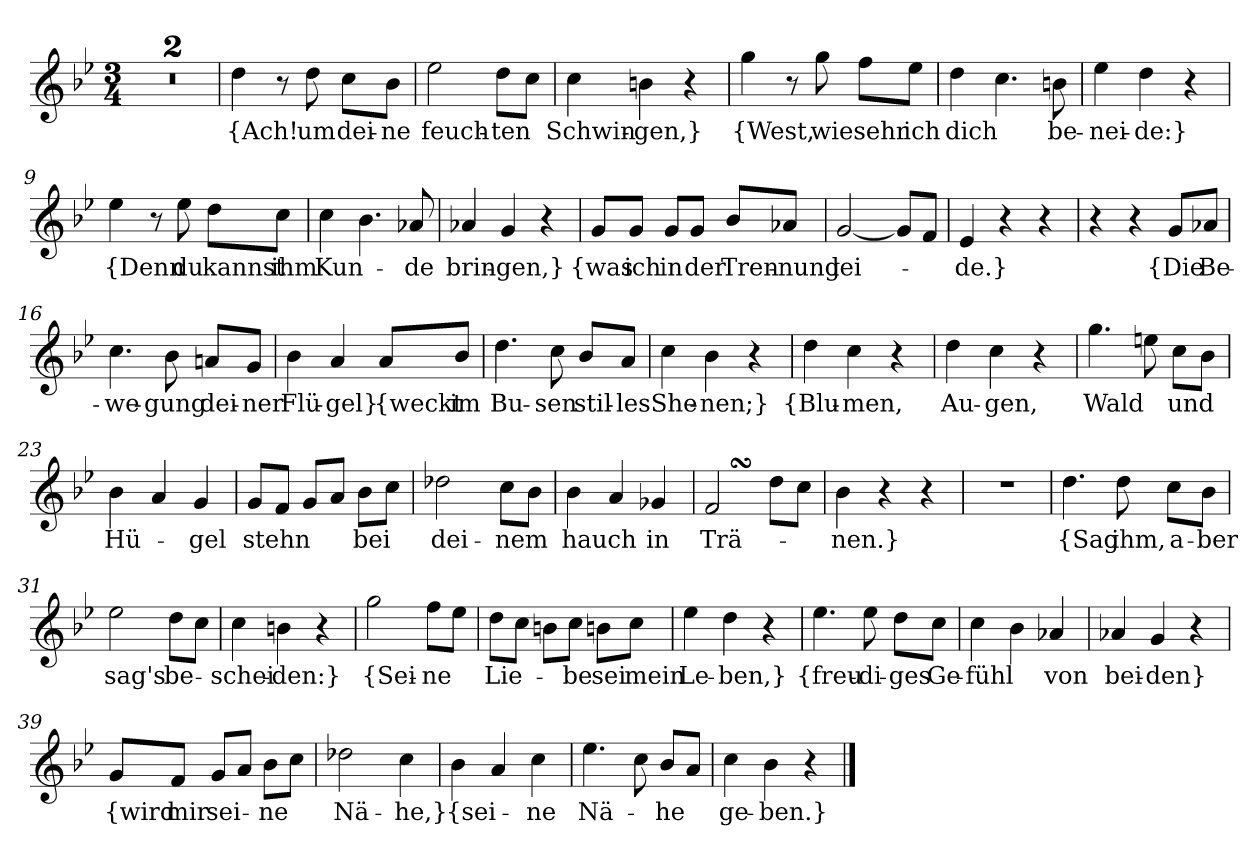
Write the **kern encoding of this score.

**kern	**text
*part1	*part1
*staff1	*staff1
*clefG2	*
*k[b-e-]	*
*M3/4	*
=1	=1
2.r	.
=2	=2
2.r	.
=3	=3
4dd	{Ach!
8r	.
8dd	um
8cc\L	dei-
8b-\J	-ne
=4	=4
2ee-	feuch-
8dd\L	-ten
8cc\J	.
=5	=5
4cc	Schwin-
4bn	-gen,}
4r	.
=6	=6
4gg	{West,
8r	.
8gg	wie
8ff\L	sehr
8ee-\J	ich
=7	=7
4dd	dich
4.cc	.
8bn	be-
=8	=8
4ee-	-nei-
4dd	-de:}
4r	.
=9	=9
4ee-	{Denn
8r	.
8ee-	du
8dd\L	kannst
8cc\J	ihm
=10	=10
4cc	Kun-
4.b-	.
8a-X	-de
=11	=11
4a-X	brin-
4g	-gen,}
4r	.
=12	=12
8g/L	{was
8g/J	ich
8g/L	in
8g/J	der
8b-/L	Tren-
8a-X/J	-nung
=13	=13
[2g	lei-
8g/L]	.
8f/J	.
=14	=14
4e-	-de.}
4r	.
4r	.
=15	=15
4r	.
4r	.
8g/L	{Die
8a-X/J	Be-
=16	=16
4.cc	-we-
8b-	-gung
8an/L	dei-
8g/J	-ner
=17	=17
4b-	Flü-
4a	-gel}
8a/L	{weckt
8b-/J	im
=18	=18
4.dd	Bu-
8cc	-sen
8b-/L	stil-
8a/J	-les
=19	=19
4cc	She-
4b-	-nen;}
4r	.
=20	=20
4dd	{Blu-
4cc	-men,
4r	.
=21	=21
4dd	Au-
4cc	-gen,
4r	.
=22	=22
4.gg	Wald
8een	.
8cc\L	und
8b-\J	.
=23	=23
4b-	Hü-
4a	.
4g	-gel
=24	=24
8g/L	stehn
8f/J	.
8g/L	.
8a/J	.
8b-\L	bei
8cc\J	.
=25	=25
2dd-X	dei-
8cc\L	-nem
8b-\J	.
=26	=26
4b-	hauch
4a	.
4g-X	in
=27	=27
2fSSS	Trä-
8dd\L	.
8cc\J	.
=28	=28
4b-	-nen.}
4r	.
4r	.
=29	=29
2.r	.
=30	=30
4.dd	{Sag
8dd	ihm,
8cc\L	a-
8b-\J	-ber
=31	=31
2ee-	sag's
8dd\L	be-
8cc\J	.
=32	=32
4cc	-schei-
4bn	-den:}
4r	.
=33	=33
2gg	{Sei-
8ff\L	-ne
8ee-\J	.
=34	=34
8dd\L	Lie-
8cc\J	.
8bn\L	.
8cc\J	-be
8bn\L	sei
8cc\J	mein
=35	=35
4ee-	Le-
4dd	-ben,}
4r	.
=36	=36
4.ee-	{freu-
8ee-	-di-
8dd\L	-ges
8cc\J	Ge-
=37	=37
4cc	-fühl
4b-	.
4a-X	von
=38	=38
4a-X	bei-
4g	-den}
4r	.
=39	=39
8g/L	{wird
8f/J	mir
8g/L	sei-
8a/J	.
8b-\L	-ne
8cc\J	.
=40	=40
2dd-X	Nä-
4cc	-he,}
=41	=41
4b-	{sei-
4a	.
4cc	-ne
=42	=42
4.ee-	Nä-
8cc	.
8b-/L	-he
8a/J	.
=43	=43
4cc	ge-
4b-	-ben.}
4r	.
==	==
*-	*-
